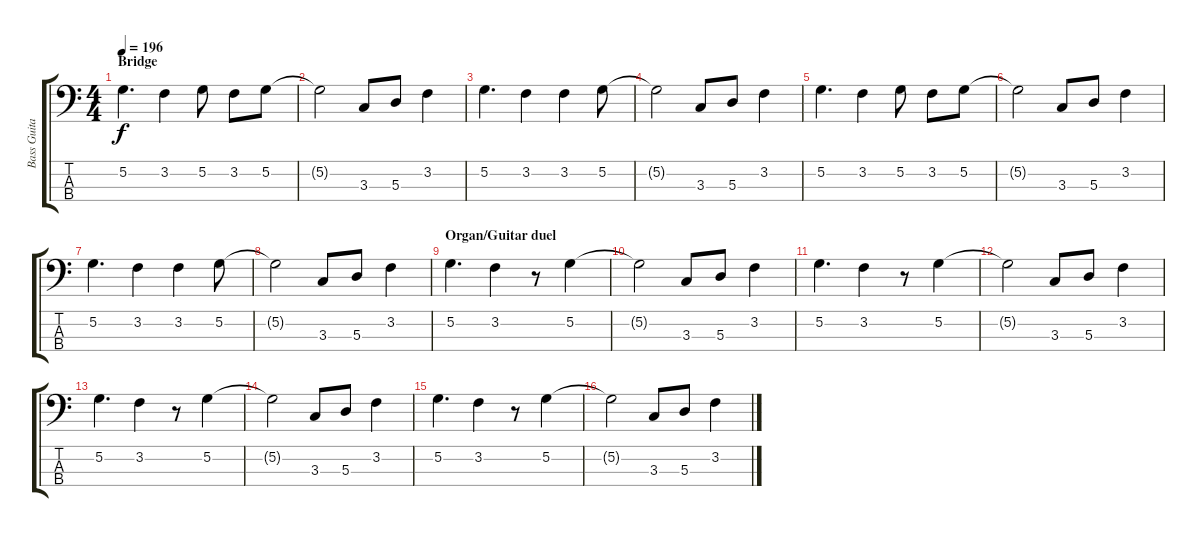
\track ("Bass Guitar (R. Glover)" "Bass Guita") {instrument electricbassfinger}
\staff {score tabs}
\tuning (G2 D2 A1 E1) {hide}
\ts (4 4)
\section ("" "Bridge")
\tempo 196
\clef f4
\ks c
5.2.4{d dy f} 3.2.4 5.2.8 3.2.8 5.2.8 |
5.2{t}.2 3.3.8 5.3.8 3.2.4 |
5.2.4{d} 3.2.4 3.2.4 5.2.8 |
5.2{t}.2 3.3.8 5.3.8 3.2.4 |
5.2.4{d} 3.2.4 5.2.8 3.2.8 5.2.8 |
5.2{t}.2 3.3.8 5.3.8 3.2.4 |
5.2.4{d} 3.2.4 3.2.4 5.2.8 |
5.2{t}.2 3.3.8 5.3.8 3.2.4 |
\section ("" "Organ/Guitar duel")
5.2.4{d} 3.2.4 r.8 5.2.4 |
5.2{t}.2 3.3.8 5.3.8 3.2.4 |
5.2.4{d} 3.2.4 r.8 5.2.4 |
5.2{t}.2 3.3.8 5.3.8 3.2.4 |
5.2.4{d} 3.2.4 r.8 5.2.4 |
5.2{t}.2 3.3.8 5.3.8 3.2.4 |
5.2.4{d} 3.2.4 r.8 5.2.4 |
5.2{t}.2 3.3.8 5.3.8 3.2.4
